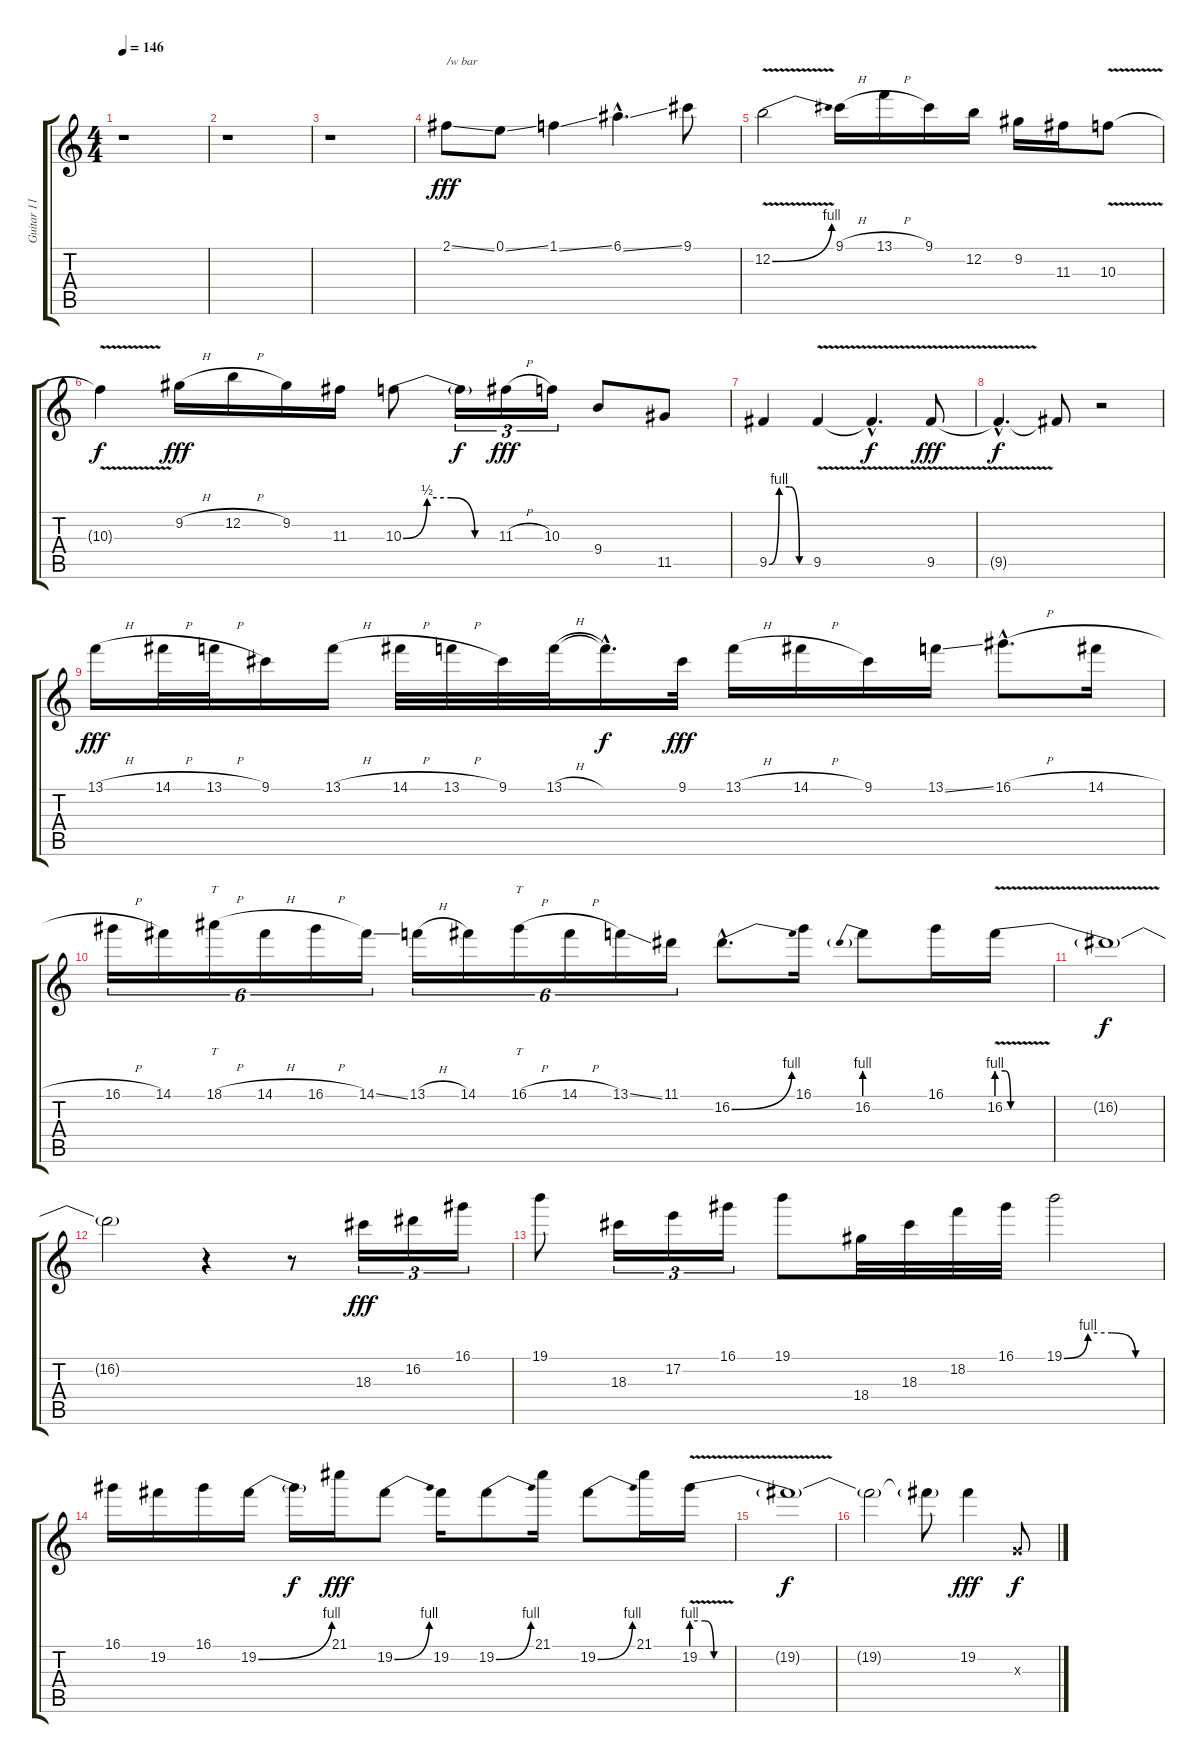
\track ("Guitar 11" "Guitar 11") {instrument distortionguitar}
\staff {score tabs}
\tuning (E4 B3 G3 D3 A2 E2) {hide}
\ts (4 4)
\tempo 146
\clef g2
\ks c
r.1{dy fff} |
r.1 |
r.1 |
2.1{ss}.8{txt "/w bar"} 0.1{ss}.8 1.1{ss}.4 6.1{ss hac}.4{d} 9.1.8 |
12.2{be (bend 0 0 60 4) v}.2 9.1{h}.16 13.1{h}.16 9.1.16 12.2.16 9.2.16 11.3.16 10.3{v}.8 |
10.3{t}.4{dy f} 9.2{h}.16{dy fff} 12.2{h}.16 9.2.16 11.3.16 10.3{be (custom 0 0 15 2 30 2 45 0 60 0)}.8 10.3{t}.16{tu (3 2) dy f} 11.3{h}.16{tu (3 2) dy fff} 10.3.16{tu (3 2)} 9.4.8 11.5.8 |
9.5{be (custom 0 0 15 4 30 4 45 0 60 0)}.4 9.5{v}.4 9.5{hac t}.4{d dy f} 9.5{v}.8{dy fff} |
9.5{hac t}.4{d dy f} 9.5{t}.8 r.2 |
13.1{h}.16{dy fff} 14.1{h}.32 13.1{h}.32 9.1.16 13.1{h}.16 14.1{h}.32 13.1{h}.32 9.1.32 13.1{h}.32 13.1{hac t}.16{d dy f} 9.1.32{dy fff} 13.1{h}.16 14.1{h}.16 9.1.16 13.1{ss}.16 16.1{h hac}.8{d} 14.1{h}.16 |
16.1{h}.16{tu (6 4)} 14.1.16{tu (6 4)} 18.1{h}.16{tt tu (6 4)} 14.1{h}.16{tu (6 4)} 16.1{h}.16{tu (6 4)} 14.1{ss}.16{tu (6 4)} 13.1{h}.16{tu (6 4)} 14.1.16{tu (6 4)} 16.1{h}.16{tt tu (6 4)} 14.1{h}.16{tu (6 4)} 13.1{ss}.16{tu (6 4)} 11.1.16{tu (6 4)} 16.2{be (bend 0 0 60 4) hac}.8{d} 16.1.16 16.2{be (prebend 0 4 60 4)}.8 16.1.16 16.2{be (custom 0 4 3 4 5 0 60 0) v}.16 |
16.2{t}.1{dy f} |
16.2{t}.2 r.4 r.8 18.3.16{tu (3 2) dy fff} 16.2.16{tu (3 2)} 16.1.16{tu (3 2)} |
19.1.8 18.3.16{tu (3 2)} 17.2.16{tu (3 2)} 16.1.16{tu (3 2)} 19.1.8 18.4.32 18.3.32 18.2.32 16.1.32 19.1{be (custom 0 0 15 4 30 4 45 0 60 0)}.2 |
16.1.16 19.2.16 16.1.16 19.2{be (bend 0 0 60 4)}.16 19.2{t}.16{dy f} 21.1.16{dy fff} 19.2{be (bend 0 0 60 4)}.8 19.2.16 19.2{be (bend 0 0 60 4)}.8 21.1.16 19.2{be (bend 0 0 60 4)}.8 21.1.16 19.2{be (custom 0 4 3 4 5 0 60 0) v}.16 |
19.2{t}.1{dy f} |
19.2{t}.2 19.2{t}.8 19.2.4{dy fff} 0.3{x}.8{dy f}
